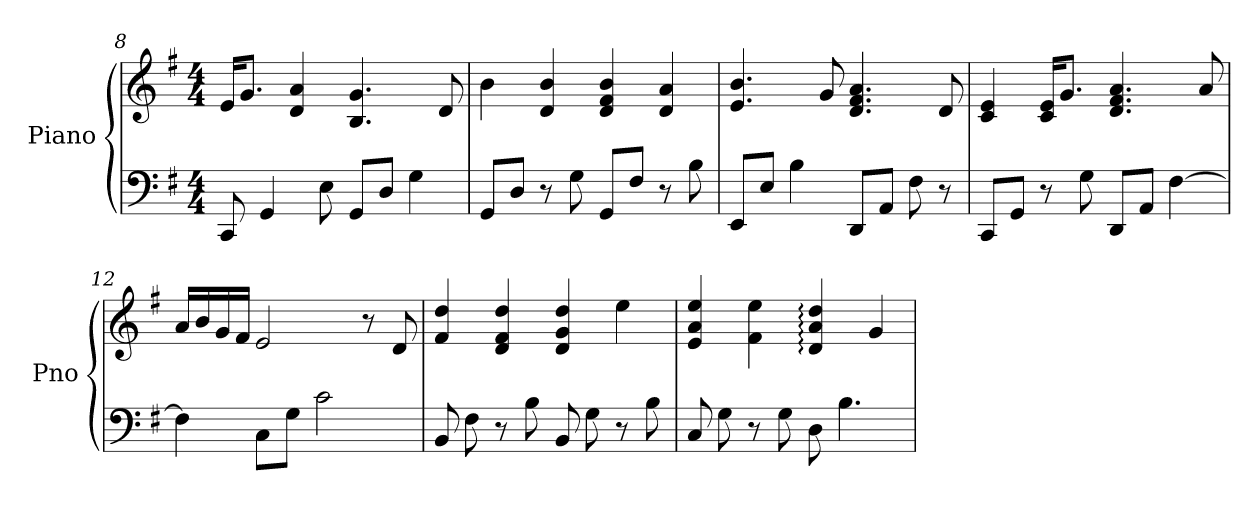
**kern	**kern
*part1	*part1
*staff2	*staff1
*I"Piano	*
*I'Pno	*
*clefF4	*clefG2
*k[f#]	*k[f#]
*M4/4	*M4/4
=8	=8
8CC/	16e/KL
.	8.g/J
4GG/	.
.	4d/ 4a/
8E\	.
8GG/L	4.B/ 4.g/
8D/J	.
4G\	.
.	8d/
=9	=9
8GG/L	4b\
8D/J	.
8r	4d/ 4b/
8G\	.
8GG/L	4d/ 4f#/ 4b/
8F#/J	.
8r	4d/ 4a/
8B\	.
=10	=10
8EE/L	4.e/ 4.b/
8E/J	.
4B\	.
.	8g/
8DD/L	4.d/ 4.f#/ 4.a/
8AA/J	.
8F#\	.
8r	8d/
=11	=11
8CC/L	4c/ 4e/
8GG/J	.
8r	16c/ 16e/KL
.	8.g/J
8G\	.
8DD/L	4.d/ 4.f#/ 4.a/
8AA/J	.
[4F#\	.
.	8a/
!!LO:LB:g=z
=12	=12
4F#\]	16a/LL
.	16b/
.	16g/
.	16f#/JJ
8C\L	2e/
8G\J	.
2c\	.
.	8r
.	8d/
=13	=13
8BB/	4f#/ 4dd/
8F#\	.
8r	4d/ 4f#/ 4dd/
8B\	.
8BB/	4d/ 4g/ 4dd/
8G\	.
8r	4ee\
8B\	.
=14	=14
8C/	4e/ 4a/ 4ee/
8G\	.
8r	4f#\ 4ee\
8G\	.
8D\	4d/: 4a/: 4dd/:
4.B\	.
.	4g/
=	=
*-	*-
